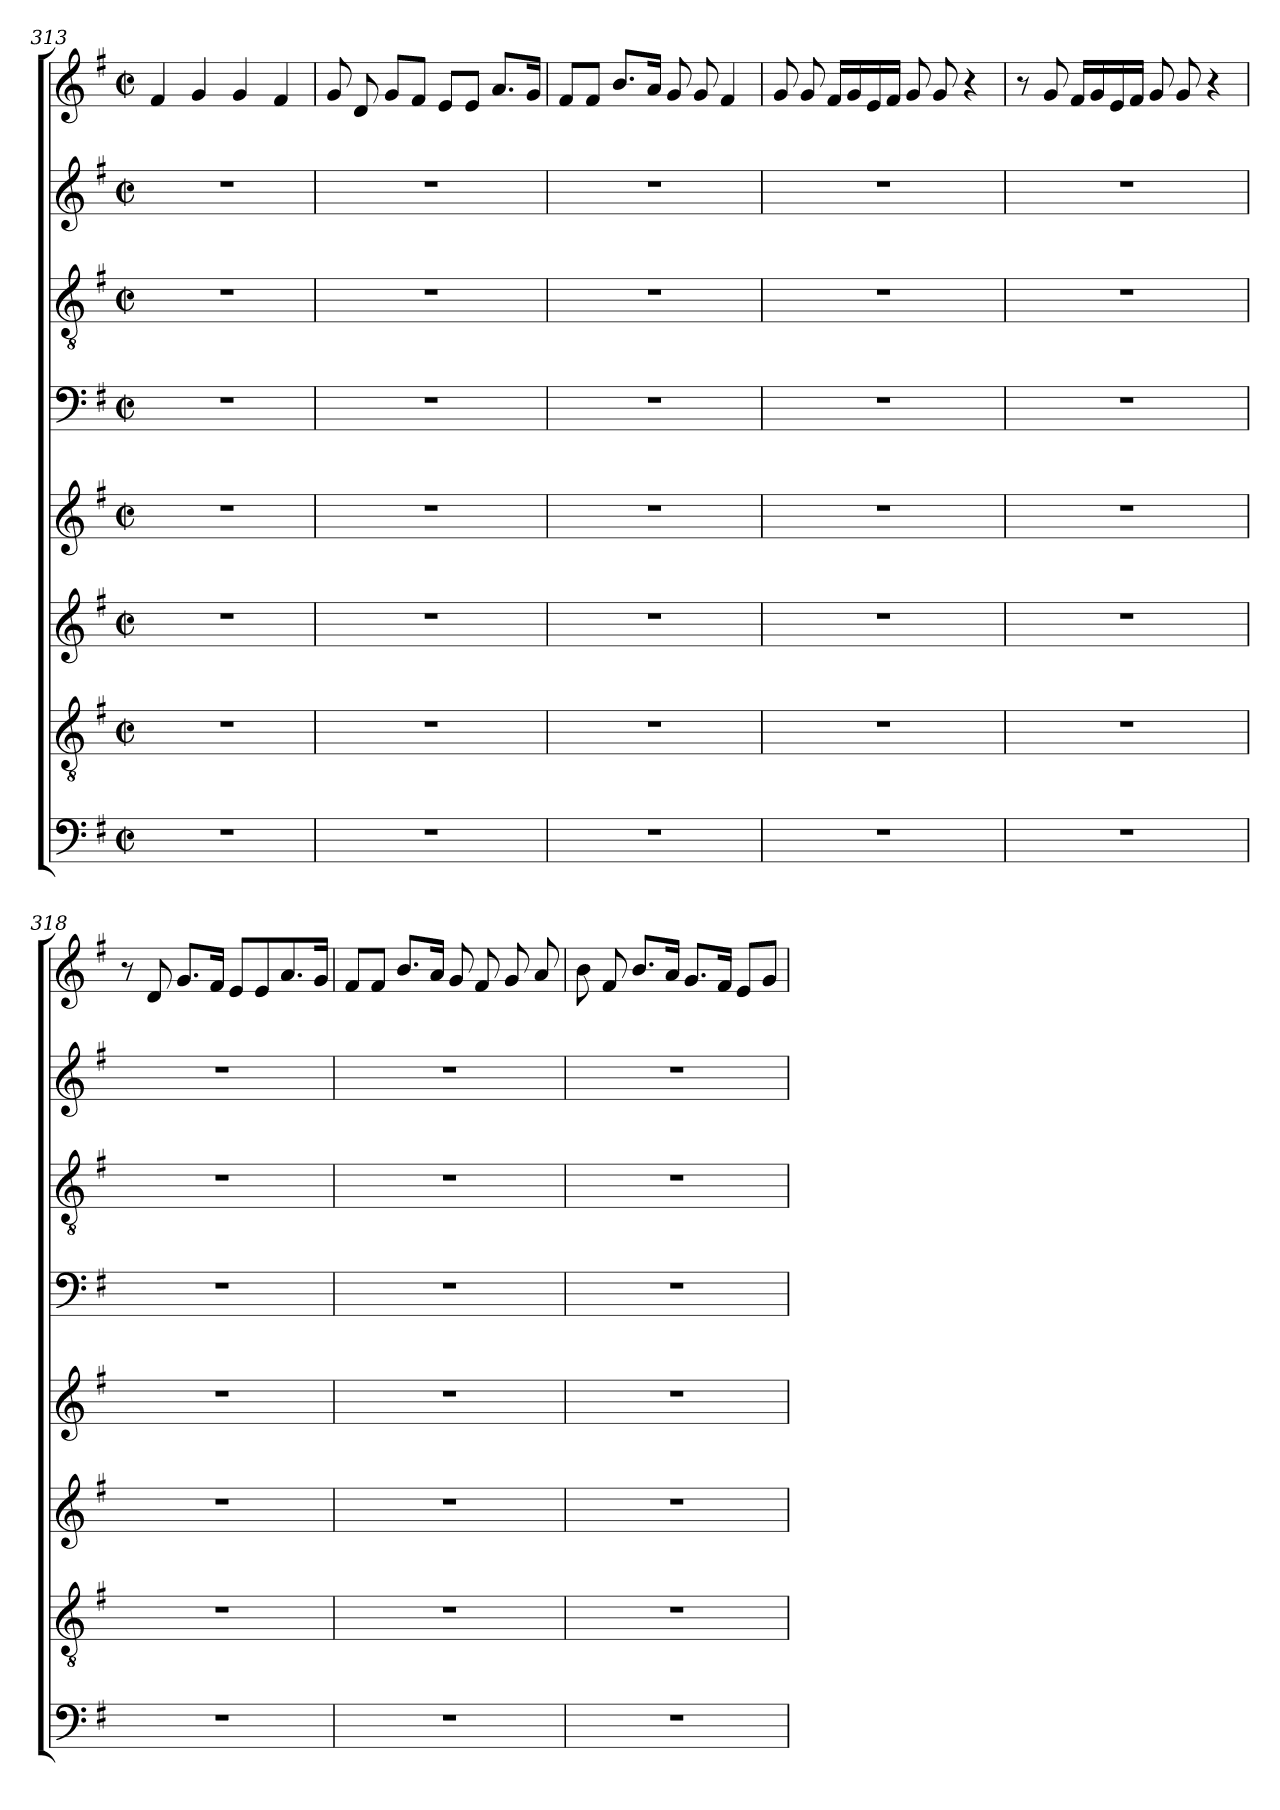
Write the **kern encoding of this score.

**kern	**kern	**kern	**kern	**kern	**kern	**kern	**kern
*part8	*part7	*part6	*part5	*part4	*part3	*part2	*part1
*staff8	*staff7	*staff6	*staff5	*staff4	*staff3	*staff2	*staff1
*clefF4	*clefGv2	*clefG2	*clefG2	*clefF4	*clefGv2	*clefG2	*clefG2
*k[f#]	*k[f#]	*k[f#]	*k[f#]	*k[f#]	*k[f#]	*k[f#]	*k[f#]
*G:	*G:	*G:	*G:	*G:	*G:	*G:	*G:
*M2/2	*M2/2	*M2/2	*M2/2	*M2/2	*M2/2	*M2/2	*M2/2
*met(c|)	*met(c|)	*met(c|)	*met(c|)	*met(c|)	*met(c|)	*met(c|)	*met(c|)
=313	=313	=313	=313	=313	=313	=313	=313
1r	1r	1r	1r	1r	1r	1r	4f#/
.	.	.	.	.	.	.	4g/
.	.	.	.	.	.	.	4g/
.	.	.	.	.	.	.	4f#/
=314	=314	=314	=314	=314	=314	=314	=314
1r	1r	1r	1r	1r	1r	1r	8g/
.	.	.	.	.	.	.	8d/
.	.	.	.	.	.	.	8g/L
.	.	.	.	.	.	.	8f#/J
.	.	.	.	.	.	.	8e/L
.	.	.	.	.	.	.	8e/J
.	.	.	.	.	.	.	8.a/L
.	.	.	.	.	.	.	16g/Jk
=315	=315	=315	=315	=315	=315	=315	=315
1r	1r	1r	1r	1r	1r	1r	8f#/L
.	.	.	.	.	.	.	8f#/J
.	.	.	.	.	.	.	8.b/L
.	.	.	.	.	.	.	16a/Jk
.	.	.	.	.	.	.	8g/
.	.	.	.	.	.	.	8g/
.	.	.	.	.	.	.	4f#/
!!LO:LB:g=z
=316	=316	=316	=316	=316	=316	=316	=316
1r	1r	1r	1r	1r	1r	1r	8g/
.	.	.	.	.	.	.	8g/
.	.	.	.	.	.	.	16f#/LL
.	.	.	.	.	.	.	16g/
.	.	.	.	.	.	.	16e/
.	.	.	.	.	.	.	16f#/JJ
.	.	.	.	.	.	.	8g/
.	.	.	.	.	.	.	8g/
.	.	.	.	.	.	.	4r
=317	=317	=317	=317	=317	=317	=317	=317
1r	1r	1r	1r	1r	1r	1r	8r
.	.	.	.	.	.	.	8g/
.	.	.	.	.	.	.	16f#/LL
.	.	.	.	.	.	.	16g/
.	.	.	.	.	.	.	16e/
.	.	.	.	.	.	.	16f#/JJ
.	.	.	.	.	.	.	8g/
.	.	.	.	.	.	.	8g/
.	.	.	.	.	.	.	4r
=318	=318	=318	=318	=318	=318	=318	=318
1r	1r	1r	1r	1r	1r	1r	8r
.	.	.	.	.	.	.	8d/
.	.	.	.	.	.	.	8.g/L
.	.	.	.	.	.	.	16f#/Jk
.	.	.	.	.	.	.	8e/L
.	.	.	.	.	.	.	8e/
.	.	.	.	.	.	.	8.a/
.	.	.	.	.	.	.	16g/Jk
=319	=319	=319	=319	=319	=319	=319	=319
1r	1r	1r	1r	1r	1r	1r	8f#/L
.	.	.	.	.	.	.	8f#/J
.	.	.	.	.	.	.	8.b/L
.	.	.	.	.	.	.	16a/Jk
.	.	.	.	.	.	.	8g/
.	.	.	.	.	.	.	8f#/
.	.	.	.	.	.	.	8g/
.	.	.	.	.	.	.	8a/
=320	=320	=320	=320	=320	=320	=320	=320
1r	1r	1r	1r	1r	1r	1r	8b\
.	.	.	.	.	.	.	8f#/
.	.	.	.	.	.	.	8.b/L
.	.	.	.	.	.	.	16a/Jk
.	.	.	.	.	.	.	8.g/L
.	.	.	.	.	.	.	16f#/Jk
.	.	.	.	.	.	.	8e/L
.	.	.	.	.	.	.	8g/J
=	=	=	=	=	=	=	=
*-	*-	*-	*-	*-	*-	*-	*-
